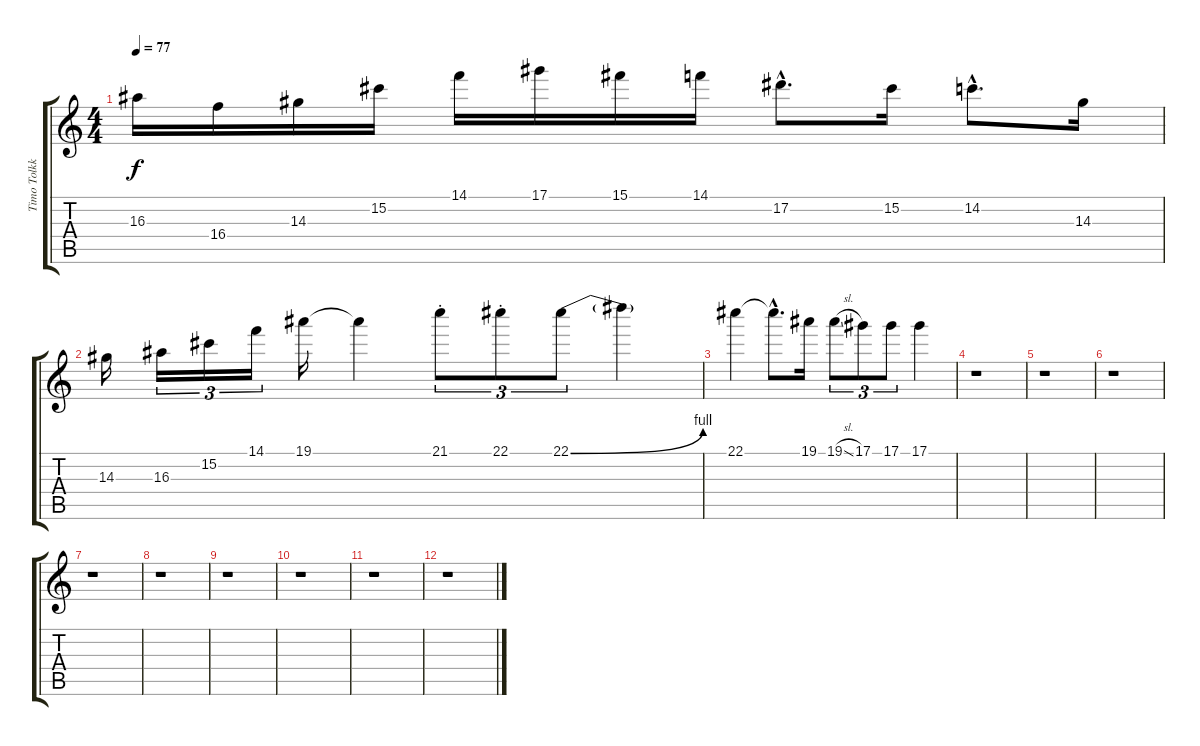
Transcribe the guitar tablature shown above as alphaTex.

\track ("Timo Tolkki (Solo)" "Timo Tolkk") {instrument distortionguitar}
\staff {score tabs}
\tuning (Eb4 Bb3 Gb3 Db3 Ab2 Eb2) {hide}
\ts (4 4)
\tempo 77
\clef g2
\ks c
16.3{t}.16{dy f} 16.4.16 14.3.16 15.2.16 14.1.16 17.1.16 15.1.16 14.1.16 17.2{hac}.8{d} 15.2.16 14.2{hac}.8{d} 14.3.16 |
14.3.16 16.3.16{tu (3 2)} 15.2.16{tu (3 2)} 14.1.16{tu (3 2)} 19.1.16 19.1{t}.4 21.1{st}.8{tu (3 2)} 22.1{st}.8{tu (3 2)} 22.1{be (bend 0 0 60 4)}.8{tu (3 2)} 22.1{t}.4 |
22.1.4 22.1{hac t}.8{d} 19.1.16 19.1{sl}.8{tu (3 2)} 17.1.8{tu (3 2)} 17.1.8{tu (3 2)} 17.1.4 |
r.1 |
r.1 |
r.1 |
r.1 |
r.1 |
r.1 |
r.1 |
r.1 |
r.1
